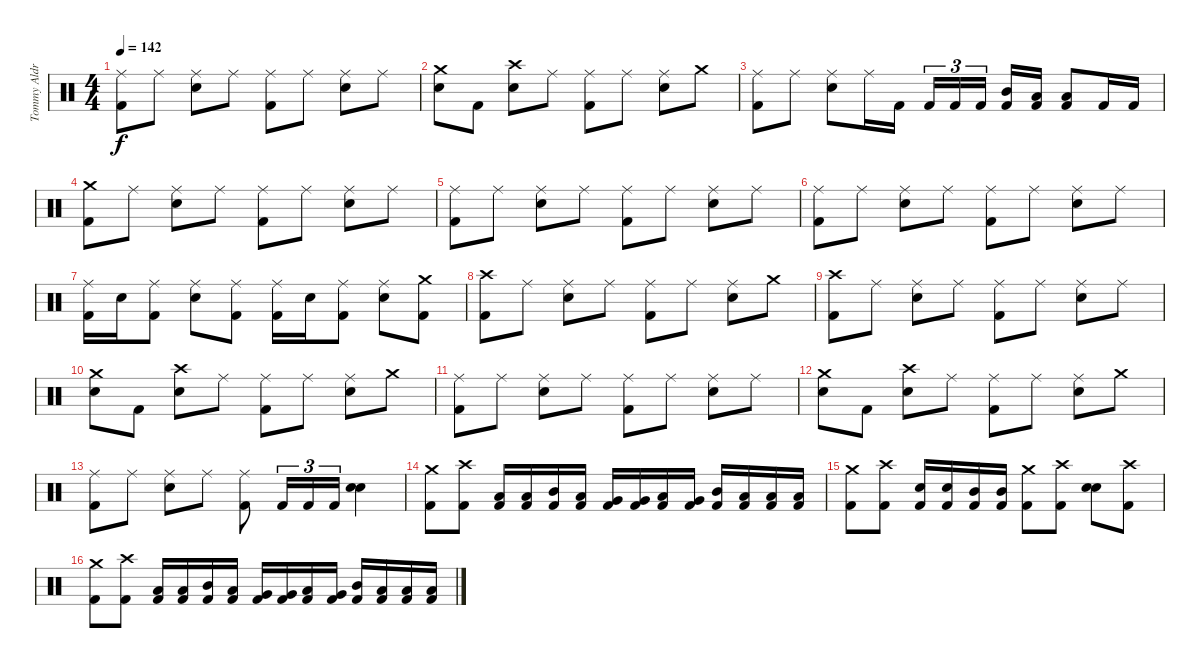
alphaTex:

\track ("Tommy Aldridge" "Tommy Aldr") {instrument percussion}
\staff {score}
\articulation defaults
\ts (4 4)
\tempo 142
\clef neutral
\ks c
("Ride (middle)" "Kick (hit) 2").8{dy f} "Ride (middle)".8 ("Ride (middle)" "Snare (hit) 2").8 "Ride (middle)".8 ("Ride (middle)" "Kick (hit) 2").8 "Ride (middle)".8 ("Ride (middle)" "Snare (hit) 2").8 "Ride (middle)".8 |
("Crash medium (hit)" "Snare (hit) 2").8 "Kick (hit) 2".8 ("Crash high (hit)" "Snare (hit) 2").8 "Ride (middle)".8 ("Ride (middle)" "Kick (hit) 2").8 "Ride (middle)".8 ("Ride (middle)" "Snare (hit) 2").8 "Crash medium (hit)".8 |
("Ride (middle)" "Kick (hit) 2").8 "Ride (middle)".8 ("Ride (middle)" "Snare (hit) 2").8 "Ride (middle)".16 "Kick (hit) 2".16 "Kick (hit) 2".16{tu (3 2)} "Kick (hit) 2".16{tu (3 2)} "Kick (hit) 2".16{tu (3 2)} ("Mid Tom (hit)" "Kick (hit) 2").16 ("Low Tom (hit)" "Kick (hit) 2").16 ("Low Tom (hit)" "Kick (hit) 2").8 "Kick (hit) 2".16 "Kick (hit) 2".16 |
("Crash medium (hit)" "Kick (hit) 2").8 "Ride (middle)".8 ("Ride (middle)" "Snare (hit) 2").8 "Ride (middle)".8 ("Ride (middle)" "Kick (hit) 2").8 "Ride (middle)".8 ("Ride (middle)" "Snare (hit) 2").8 "Ride (middle)".8 |
("Ride (middle)" "Kick (hit) 2").8 "Ride (middle)".8 ("Ride (middle)" "Snare (hit) 2").8 "Ride (middle)".8 ("Ride (middle)" "Kick (hit) 2").8 "Ride (middle)".8 ("Ride (middle)" "Snare (hit) 2").8 "Ride (middle)".8 |
("Ride (middle)" "Kick (hit) 2").8 "Ride (middle)".8 ("Ride (middle)" "Snare (hit) 2").8 "Ride (middle)".8 ("Ride (middle)" "Kick (hit) 2").8 "Ride (middle)".8 ("Ride (middle)" "Snare (hit) 2").8 "Ride (middle)".8 |
("Ride (middle)" "Kick (hit) 2").16 "Snare (hit) 2".16 ("Ride (middle)" "Kick (hit) 2").8 ("Ride (middle)" "Snare (hit) 2").8 ("Ride (middle)" "Kick (hit) 2").8 ("Ride (middle)" "Kick (hit) 2").16 "Snare (hit) 2".16 ("Ride (middle)" "Kick (hit) 2").8 ("Ride (middle)" "Snare (hit) 2").8 ("Crash medium (hit)" "Kick (hit) 2").8 |
("Crash high (hit)" "Kick (hit) 2").8 "Ride (middle)".8 ("Ride (middle)" "Snare (hit) 2").8 "Ride (middle)".8 ("Ride (middle)" "Kick (hit) 2").8 "Ride (middle)".8 ("Ride (middle)" "Snare (hit) 2").8 "Crash medium (hit)".8 |
("Crash high (hit)" "Kick (hit) 2").8 "Ride (middle)".8 ("Ride (middle)" "Snare (hit) 2").8 "Ride (middle)".8 ("Ride (middle)" "Kick (hit) 2").8 "Ride (middle)".8 ("Ride (middle)" "Snare (hit) 2").8 "Ride (middle)".8 |
("Crash medium (hit)" "Snare (hit) 2").8 "Kick (hit) 2".8 ("Crash high (hit)" "Snare (hit) 2").8 "Ride (middle)".8 ("Ride (middle)" "Kick (hit) 2").8 "Ride (middle)".8 ("Ride (middle)" "Snare (hit) 2").8 "Crash medium (hit)".8 |
("Ride (middle)" "Kick (hit) 2").8 "Ride (middle)".8 ("Ride (middle)" "Snare (hit) 2").8 "Ride (middle)".8 ("Ride (middle)" "Kick (hit) 2").8 "Ride (middle)".8 ("Ride (middle)" "Snare (hit) 2").8 "Ride (middle)".8 |
("Crash medium (hit)" "Snare (hit) 2").8 "Kick (hit) 2".8 ("Crash high (hit)" "Snare (hit) 2").8 "Ride (middle)".8 ("Ride (middle)" "Kick (hit) 2").8 "Ride (middle)".8 ("Ride (middle)" "Snare (hit) 2").8 "Crash medium (hit)".8 |
("Ride (middle)" "Kick (hit) 2").8 "Ride (middle)".8 ("Ride (middle)" "Snare (hit) 2").8 "Ride (middle)".8 ("Ride (middle)" "Kick (hit) 2").8 "Kick (hit) 2".16{tu (3 2)} "Kick (hit) 2".16{tu (3 2)} "Kick (hit) 2".16{tu (3 2)} ("Snare (hit) 2" "Snare (hit) 2").4{bd 240} |
("Crash medium (hit)" "Kick (hit) 2").8 ("Crash high (hit)" "Kick (hit) 2").8 ("Low Tom (hit)" "Kick (hit) 2").16 ("Low Tom (hit)" "Kick (hit) 2").16 ("Mid Tom (hit)" "Kick (hit) 2").16 ("Low Tom (hit)" "Kick (hit) 2").16 ("Very Low Tom (hit)" "Kick (hit) 2").16 ("Very Low Tom (hit)" "Kick (hit) 2").16 ("Low Floor Tom (hit)" "Kick (hit) 2").16 ("Very Low Tom (hit)" "Kick (hit) 2").16 ("Mid Tom (hit)" "Kick (hit) 2").16 ("Low Tom (hit)" "Kick (hit) 2").16 ("Low Tom (hit)" "Kick (hit) 2").16 ("Low Tom (hit)" "Kick (hit) 2").16 |
("Crash medium (hit)" "Kick (hit) 2").8 ("Crash high (hit)" "Kick (hit) 2").8 ("Snare (hit) 2" "Kick (hit) 2").16 ("Snare (hit) 2" "Kick (hit) 2").16 ("Mid Tom (hit)" "Kick (hit) 2").16 ("Mid Tom (hit)" "Kick (hit) 2").16 ("Crash medium (hit)" "Kick (hit) 2").8 ("Crash high (hit)" "Kick (hit) 2").8 ("Snare (hit) 2" "Snare (hit) 2").8{bd 480} ("Crash high (hit)" "Kick (hit) 2").8 |
("Crash medium (hit)" "Kick (hit) 2").8 ("Crash high (hit)" "Kick (hit) 2").8 ("Low Tom (hit)" "Kick (hit) 2").16 ("Low Tom (hit)" "Kick (hit) 2").16 ("Mid Tom (hit)" "Kick (hit) 2").16 ("Low Tom (hit)" "Kick (hit) 2").16 ("Very Low Tom (hit)" "Kick (hit) 2").16 ("Very Low Tom (hit)" "Kick (hit) 2").16 ("Low Floor Tom (hit)" "Kick (hit) 2").16 ("Very Low Tom (hit)" "Kick (hit) 2").16 ("Mid Tom (hit)" "Kick (hit) 2").16 ("Low Tom (hit)" "Kick (hit) 2").16 ("Low Tom (hit)" "Kick (hit) 2").16 ("Low Tom (hit)" "Kick (hit) 2").16
